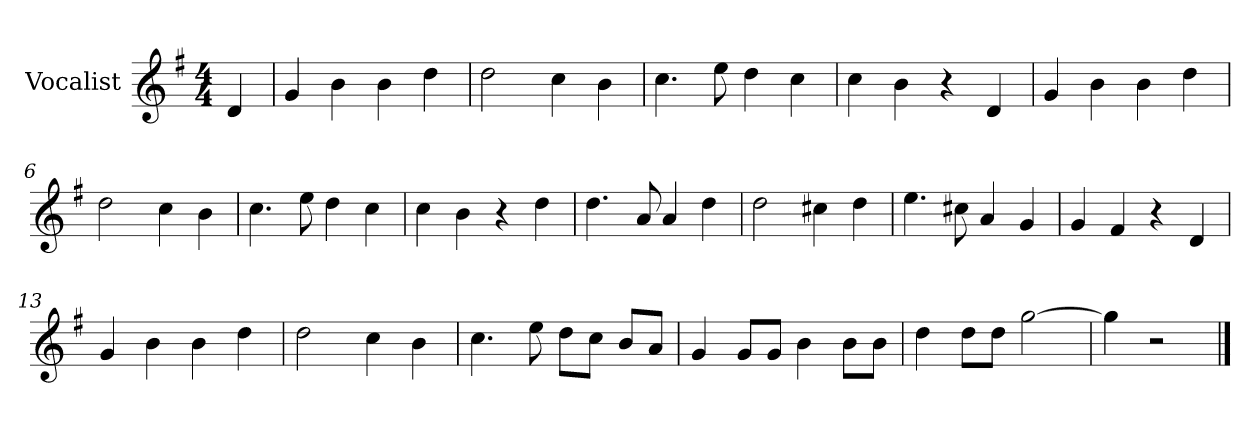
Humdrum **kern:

**kern
*part1
*staff1
*I"Vocalist
*k[f#]
*G:
*M4/4
=
4d
=1
4g
4b
4b
4dd
=2
2dd
4cc
4b
=3
4.cc
8ee
4dd
4cc
=4
4cc
4b
4r
4d
=5
4g
4b
4b
4dd
=6
2dd
4cc
4b
=7
4.cc
8ee
4dd
4cc
=8
4cc
4b
4r
4dd
=9
4.dd
8a
4a
4dd
=10
2dd
4cc#X
4dd
=11
4.ee
8cc#X
4a
4g
=12
4g
4f#
4r
4d
=13
4g
4b
4b
4dd
=14
2dd
4cc
4b
=15
4.cc
8ee
8ddL
8ccJ
8bL
8aJ
=16
4g
8gL
8gJ
4b
8bL
8bJ
=17
4dd
8ddL
8ddJ
[2gg
=18
4gg]
2r
==
*-
